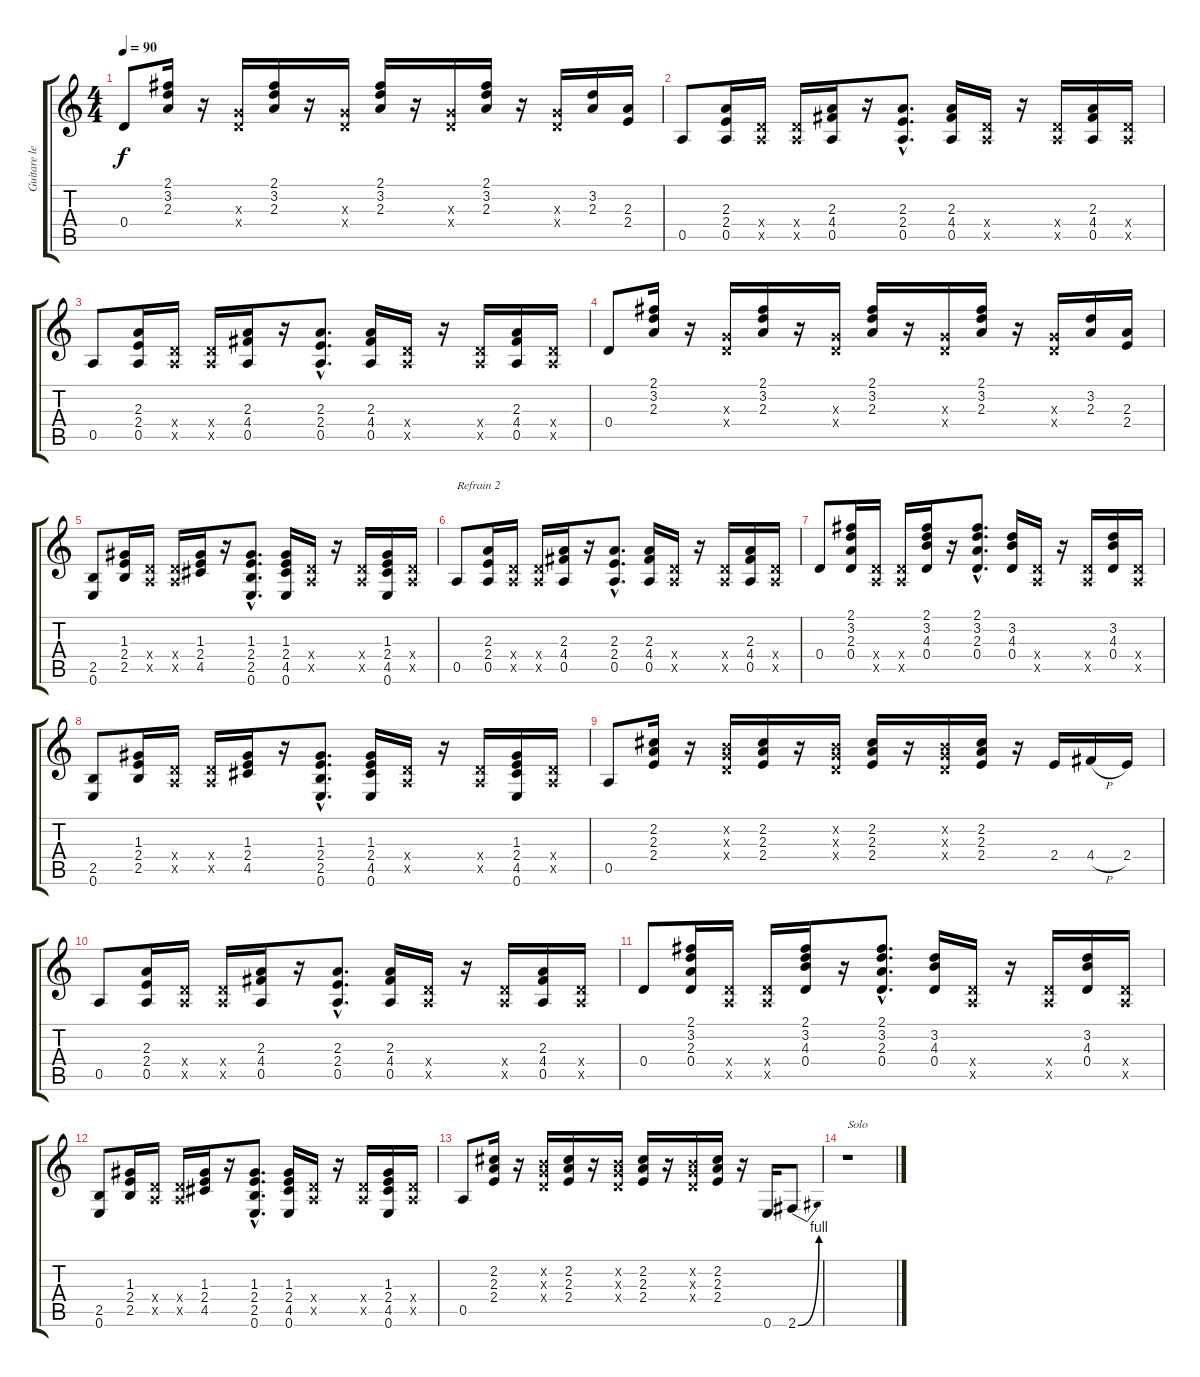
\track ("Guitare lead" "Guitare le") {instrument electricguitarmuted}
\staff {score tabs}
\tuning (E4 B3 G3 D3 A2 E2) {hide}
\ts (4 4)
\tempo 90
\clef g2
\ks c
0.4.8{dy f} (2.1 3.2 2.3).16 r.16 (0.3{x} 0.4{x}).16 (2.1 3.2 2.3).16 r.16 (0.3{x} 0.4{x}).16 (2.1 3.2 2.3).16 r.16 (0.3{x} 0.4{x}).16 (2.1 3.2 2.3).16 r.16 (0.3{x} 0.4{x}).16 (3.2 2.3).16 (2.3 2.4).16 |
0.5.8 (2.3 2.4 0.5).16 (0.4{x} 0.5{x}).16 (0.4{x} 0.5{x}).16 (2.3 4.4 0.5).16 r.16 (2.3{hac} 2.4{hac} 0.5{hac}).8{d} (2.3 4.4 0.5).16 (0.4{x} 0.5{x}).16 r.16 (0.4{x} 0.5{x}).16 (2.3 4.4 0.5).16 (0.4{x} 0.5{x}).16 |
0.5.8 (2.3 2.4 0.5).16 (0.4{x} 0.5{x}).16 (0.4{x} 0.5{x}).16 (2.3 4.4 0.5).16 r.16 (2.3{hac} 2.4{hac} 0.5{hac}).8{d} (2.3 4.4 0.5).16 (0.4{x} 0.5{x}).16 r.16 (0.4{x} 0.5{x}).16 (2.3 4.4 0.5).16 (0.4{x} 0.5{x}).16 |
0.4.8 (2.1 3.2 2.3).16 r.16 (0.3{x} 0.4{x}).16 (2.1 3.2 2.3).16 r.16 (0.3{x} 0.4{x}).16 (2.1 3.2 2.3).16 r.16 (0.3{x} 0.4{x}).16 (2.1 3.2 2.3).16 r.16 (0.3{x} 0.4{x}).16 (3.2 2.3).16 (2.3 2.4).16 |
(2.5 0.6).8 (1.3 2.4 2.5).16 (0.4{x} 0.5{x}).16 (0.4{x} 0.5{x}).16 (1.3 2.4 4.5).16 r.16 (1.3{hac} 2.4{hac} 2.5{hac} 0.6{hac}).8{d} (1.3 2.4 4.5 0.6).16 (0.4{x} 0.5{x}).16 r.16 (0.4{x} 0.5{x}).16 (1.3 2.4 4.5 0.6).16 (0.4{x} 0.5{x}).16 |
0.5.8{txt "Refrain 2"} (2.3 2.4 0.5).16 (0.4{x} 0.5{x}).16 (0.4{x} 0.5{x}).16 (2.3 4.4 0.5).16 r.16 (2.3{hac} 2.4{hac} 0.5{hac}).8{d} (2.3 4.4 0.5).16 (0.4{x} 0.5{x}).16 r.16 (0.4{x} 0.5{x}).16 (2.3 4.4 0.5).16 (0.4{x} 0.5{x}).16 |
0.4.8 (2.1 3.2 2.3 0.4).16 (0.4{x} 0.5{x}).16 (0.4{x} 0.5{x}).16 (2.1 3.2 4.3 0.4).16 r.16 (2.1{hac} 3.2{hac} 2.3{hac} 0.4{hac}).8{d} (3.2 4.3 0.4).16 (0.4{x} 0.5{x}).16 r.16 (0.4{x} 0.5{x}).16 (3.2 4.3 0.4).16 (0.4{x} 0.5{x}).16 |
(2.5 0.6).8 (1.3 2.4 2.5).16 (0.4{x} 0.5{x}).16 (0.4{x} 0.5{x}).16 (1.3 2.4 4.5).16 r.16 (1.3{hac} 2.4{hac} 2.5{hac} 0.6{hac}).8{d} (1.3 2.4 4.5 0.6).16 (0.4{x} 0.5{x}).16 r.16 (0.4{x} 0.5{x}).16 (1.3 2.4 4.5 0.6).16 (0.4{x} 0.5{x}).16 |
0.5.8 (2.2 2.3 2.4).16 r.16 (0.2{x} 0.3{x} 0.4{x}).16 (2.2 2.3 2.4).16 r.16 (0.2{x} 0.3{x} 0.4{x}).16 (2.2 2.3 2.4).16 r.16 (0.2{x} 0.3{x} 0.4{x}).16 (2.2 2.3 2.4).16 r.16 2.4.16 4.4{h}.16 2.4.16 |
0.5.8 (2.3 2.4 0.5).16 (0.4{x} 0.5{x}).16 (0.4{x} 0.5{x}).16 (2.3 4.4 0.5).16 r.16 (2.3{hac} 2.4{hac} 0.5{hac}).8{d} (2.3 4.4 0.5).16 (0.4{x} 0.5{x}).16 r.16 (0.4{x} 0.5{x}).16 (2.3 4.4 0.5).16 (0.4{x} 0.5{x}).16 |
0.4.8 (2.1 3.2 2.3 0.4).16 (0.4{x} 0.5{x}).16 (0.4{x} 0.5{x}).16 (2.1 3.2 4.3 0.4).16 r.16 (2.1{hac} 3.2{hac} 2.3{hac} 0.4{hac}).8{d} (3.2 4.3 0.4).16 (0.4{x} 0.5{x}).16 r.16 (0.4{x} 0.5{x}).16 (3.2 4.3 0.4).16 (0.4{x} 0.5{x}).16 |
(2.5 0.6).8 (1.3 2.4 2.5).16 (0.4{x} 0.5{x}).16 (0.4{x} 0.5{x}).16 (1.3 2.4 4.5).16 r.16 (1.3{hac} 2.4{hac} 2.5{hac} 0.6{hac}).8{d} (1.3 2.4 4.5 0.6).16 (0.4{x} 0.5{x}).16 r.16 (0.4{x} 0.5{x}).16 (1.3 2.4 4.5 0.6).16 (0.4{x} 0.5{x}).16 |
0.5.8 (2.2 2.3 2.4).16 r.16 (0.2{x} 0.3{x} 0.4{x}).16 (2.2 2.3 2.4).16 r.16 (0.2{x} 0.3{x} 0.4{x}).16 (2.2 2.3 2.4).16 r.16 (0.2{x} 0.3{x} 0.4{x}).16 (2.2 2.3 2.4).16 r.16 0.6.16 2.6{be (bend 0 0 60 4)}.8 |
r.1{txt "Solo"}
